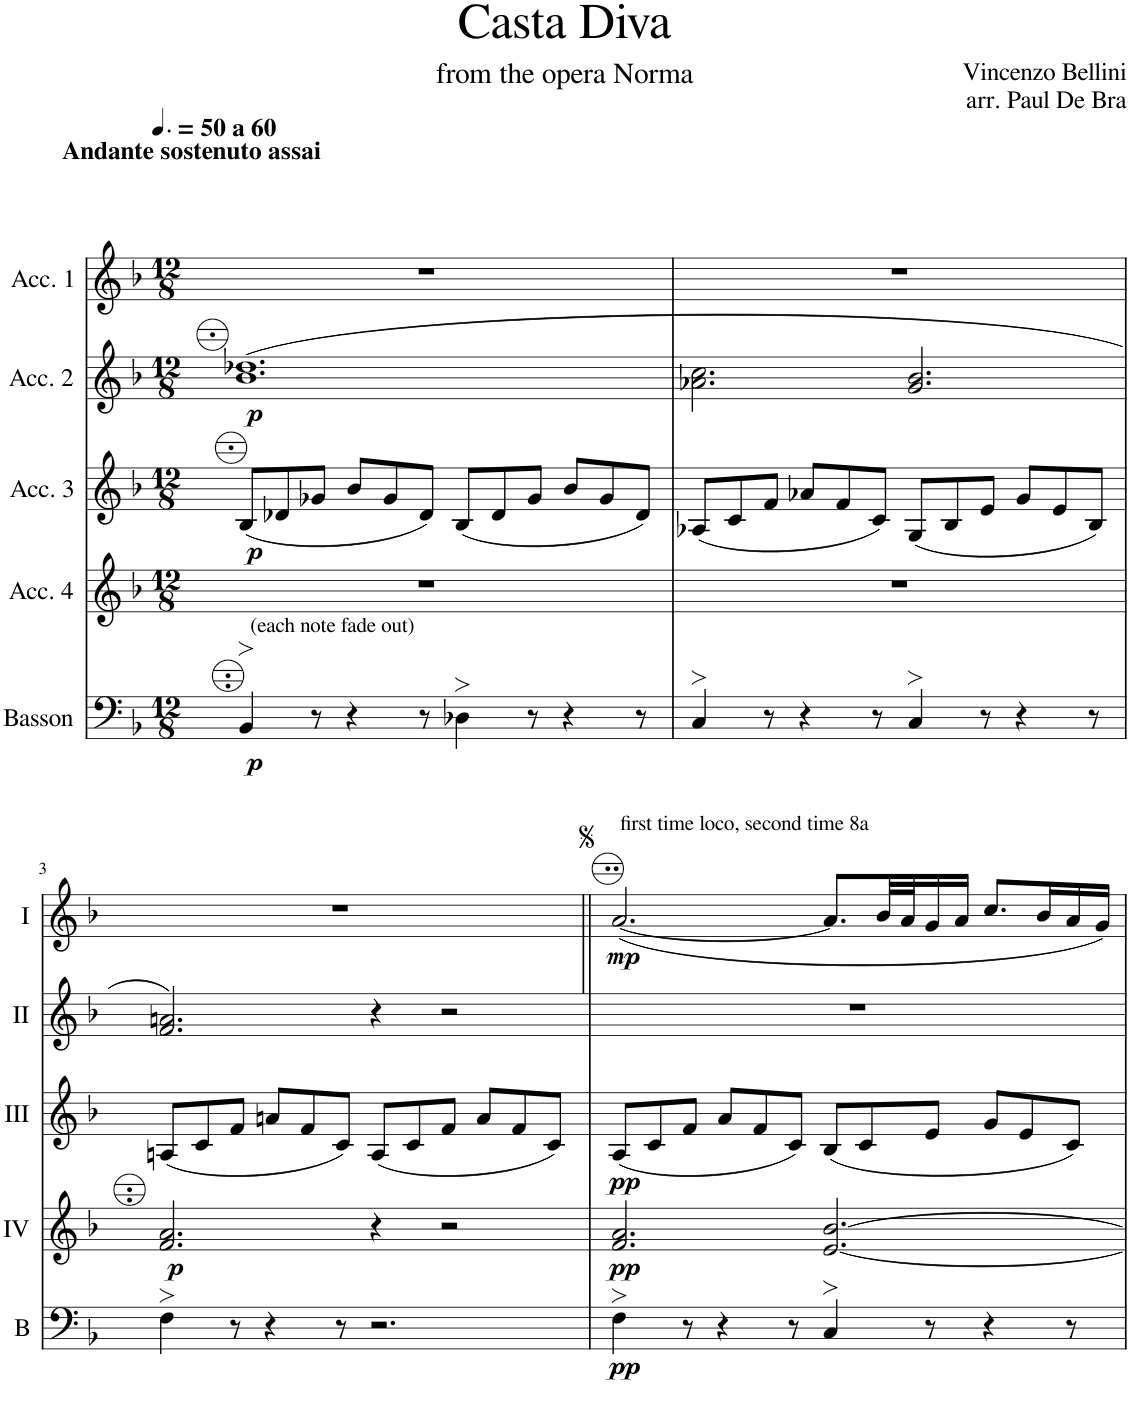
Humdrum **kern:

**kern	**dynam	**kern	**dynam	**kern	**dynam	**kern	**dynam	**kern	**dynam
*part5	*part5	*part4	*part4	*part3	*part3	*part2	*part2	*part1	*part1
*staff5	*staff5	*staff4	*staff4	*staff3	*staff3	*staff2	*staff2	*staff1	*staff1
*I"Basson	*	*I"Acc. 4	*	*I"Acc. 3	*	*I"Acc. 2	*	*I"Acc. 1	*
*I'B	*	*	*	*	*	*	*	*	*
*clefF4	*	*clefG2	*	*clefG2	*	*clefG2	*	*clefG2	*
*Trd7c12	*	*Trd7c12	*	*	*	*	*	*	*
*k[b-]	*	*k[b-]	*	*k[b-]	*	*k[b-]	*	*k[b-]	*
*M12/8	*	*M12/8	*	*M12/8	*	*M12/8	*	*M12/8	*
*MM75	*	*MM75	*	*MM75	*	*MM75	*	*MM75	*
=1	=1	=1	=1	=1	=1	=1	=1	=1	=1
!	!	!	!	!	!	!	!	!LO:TX:a:B:t=Andante sostenuto assai	!
!	!	!	!	!	!	!	!	!LO:TX:a:B:t=a 60	!
!LO:TX:a:t=(each note fade out)	!	!	!	!	!	!	!	!	!
!	!LO:DY:b	!	!	!	!LO:DY:b	!	!LO:DY:b	!	!
4BB->/	p	1.r	.	(8B-/L	p	(1.b- 1.dd-X	p	1.r	.
.	.	.	.	8d-X/	.	.	.	.	.
8r	.	.	.	8g-X/J	.	.	.	.	.
4r	.	.	.	8b-/L	.	.	.	.	.
.	.	.	.	8g-/	.	.	.	.	.
8r	.	.	.	8d-/J)	.	.	.	.	.
4D-X>\	.	.	.	(8B-/L	.	.	.	.	.
.	.	.	.	8d-/	.	.	.	.	.
8r	.	.	.	8g-/J	.	.	.	.	.
4r	.	.	.	8b-/L	.	.	.	.	.
.	.	.	.	8g-/	.	.	.	.	.
8r	.	.	.	8d-/J)	.	.	.	.	.
=2	=2	=2	=2	=2	=2	=2	=2	=2	=2
4C>/	.	1.r	.	(8A-X/L	.	2.a-X\ 2.cc\	.	1.r	.
.	.	.	.	8c/	.	.	.	.	.
8r	.	.	.	8f/J	.	.	.	.	.
4r	.	.	.	8a-X/L	.	.	.	.	.
.	.	.	.	8f/	.	.	.	.	.
8r	.	.	.	8c/J)	.	.	.	.	.
4C>/	.	.	.	(8G/L	.	2.g/ 2.b-/	.	.	.
.	.	.	.	8B-/	.	.	.	.	.
8r	.	.	.	8e/J	.	.	.	.	.
4r	.	.	.	8g/L	.	.	.	.	.
.	.	.	.	8e/	.	.	.	.	.
8r	.	.	.	8B-/J)	.	.	.	.	.
!!LO:LB:g=z
=3	=3	=3	=3	=3	=3	=3	=3	=3	=3
!	!	!	!LO:DY:b	!	!	!	!	!	!
4F>\	.	2.f/ 2.a/	p	(8An/L	.	2.f/ 2.an/)	.	1.r	.
.	.	.	.	8c/	.	.	.	.	.
8r	.	.	.	8f/J	.	.	.	.	.
4r	.	.	.	8an/L	.	.	.	.	.
.	.	.	.	8f/	.	.	.	.	.
8r	.	.	.	8c/J)	.	.	.	.	.
2.r	.	4r	.	(8A/L	.	4r	.	.	.
.	.	.	.	8c/	.	.	.	.	.
.	.	2r	.	8f/J	.	2r	.	.	.
.	.	.	.	8a/L	.	.	.	.	.
.	.	.	.	8f/	.	.	.	.	.
.	.	.	.	8c/J)	.	.	.	.	.
=4||	=4||	=4||	=4||	=4||	=4||	=4||	=4||	=4||	=4||
!	!	!	!	!	!	!	!	!LO:TX:a:t=first time loco, second time 8a	!
!	!LO:DY:b	!	!LO:DY:b	!	!LO:DY:b	!	!	!	!LO:DY:b
4F>\	pp	2.f/ 2.a/	pp	(8A/L	pp	1.r	.	([2.a/	mp
.	.	.	.	8c/	.	.	.	.	.
8r	.	.	.	8f/J	.	.	.	.	.
4r	.	.	.	8a/L	.	.	.	.	.
.	.	.	.	8f/	.	.	.	.	.
8r	.	.	.	8c/J)	.	.	.	.	.
4C>/	.	[2.e/ [2.b-/	.	(8B-/L	.	.	.	8.a/L]	.
.	.	.	.	8c/	.	.	.	.	.
.	.	.	.	.	.	.	.	32b-/LL	.
.	.	.	.	.	.	.	.	32a/J	.
8r	.	.	.	8e/J	.	.	.	16g/	.
.	.	.	.	.	.	.	.	16a/JJ	.
4r	.	.	.	8g/L	.	.	.	8.cc/L	.
.	.	.	.	8e/	.	.	.	.	.
.	.	.	.	.	.	.	.	16b-/L	.
8r	.	.	.	8c/J)	.	.	.	16a/	.
.	.	.	.	.	.	.	.	16g/JJ)	.
=	=	=	=	=	=	=	=	=	=
*-	*-	*-	*-	*-	*-	*-	*-	*-	*-
